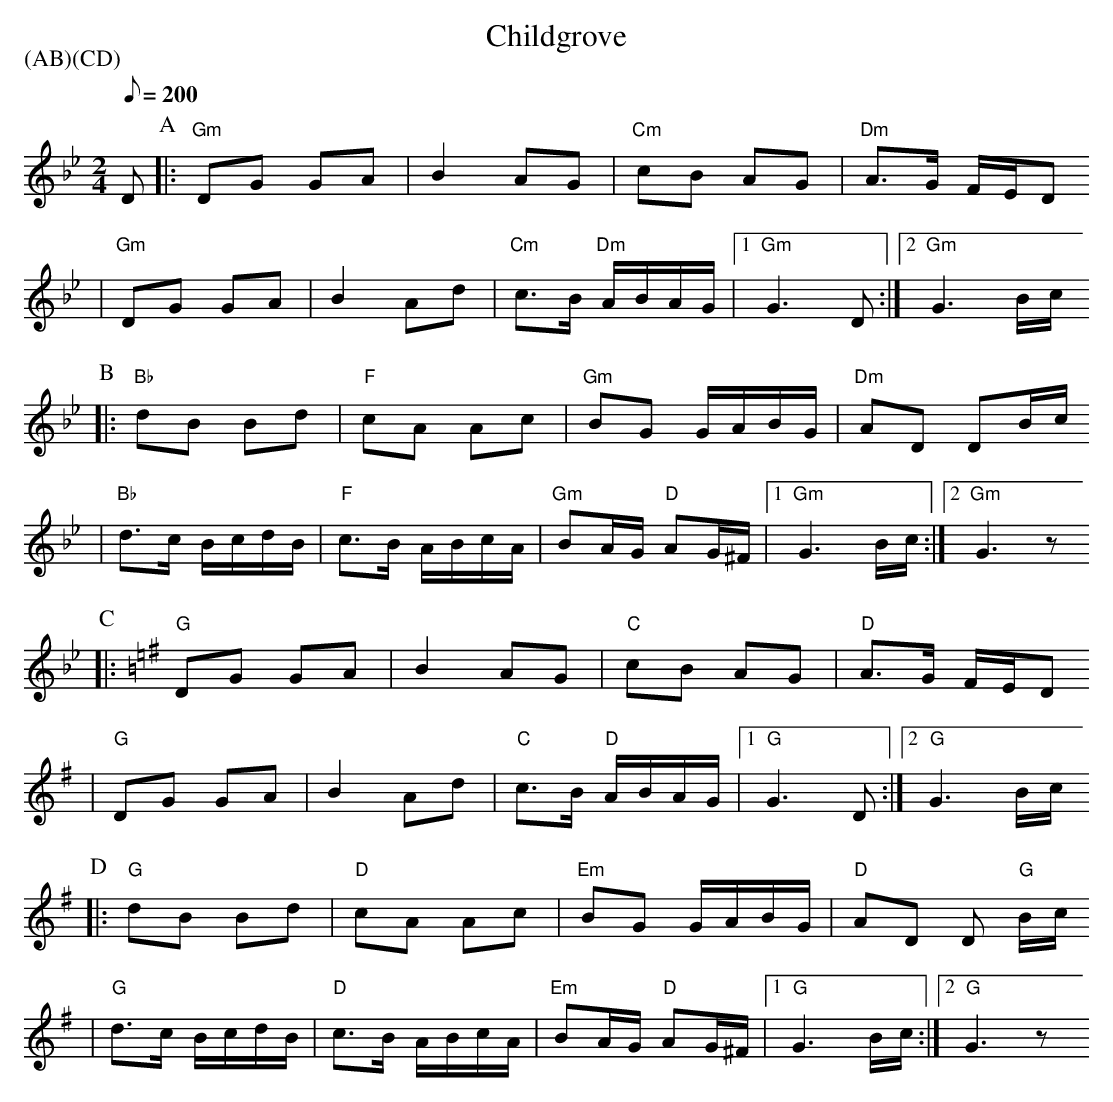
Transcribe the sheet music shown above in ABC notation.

X:1
T:Childgrove
P:(AB)(CD)
M:2/4
L:1/8
Q:1/8=200
K:Gm
D \
P:A
|: "Gm" DG GA | B2 AG     | "Cm" cB AG                 | "Dm" A>G F/2E/2D
|  "Gm" DG GA | B2 Ad     | "Cm" c>B "Dm" A/B/A/G/     |1 "Gm" G3 D  :|2 "Gm" G3 B/c/
P:B
|: "Bb" dB Bd | "F" cA Ac | "Gm" BG G/A/B/2G/          | "Dm" AD DB/c/
|  "Bb" d>c B/c/d/B/      | "F" c>B A/B/c/A/           | "Gm" BA/G/ "D" AG/^F/ |1 "Gm" G3 B/c/ :|2 "Gm" G3 z
P:C
K:G
|: "G"  DG GA  | B2 AG    | "C"  cB AG                 |  "D" A>G F/2E/2D
|  "G"  DG GA  | B2 Ad    | "C"  c>B "D" A/B/A/G/      |1 "G" G3 D  :|2 "G" G3 B/c/
P:D
|: "G" dB Bd   | "D" cA Ac    | "Em" BG G/A/B/G/        | "D" AD D "G"B/c/
| "G" d>c B/c/d/B/        | "D" c>B A/B/c/A/           | "Em" BA/G/ "D" AG/2^F/2 |1 "G" G3 B/c/ :|2 "G" G3 z
